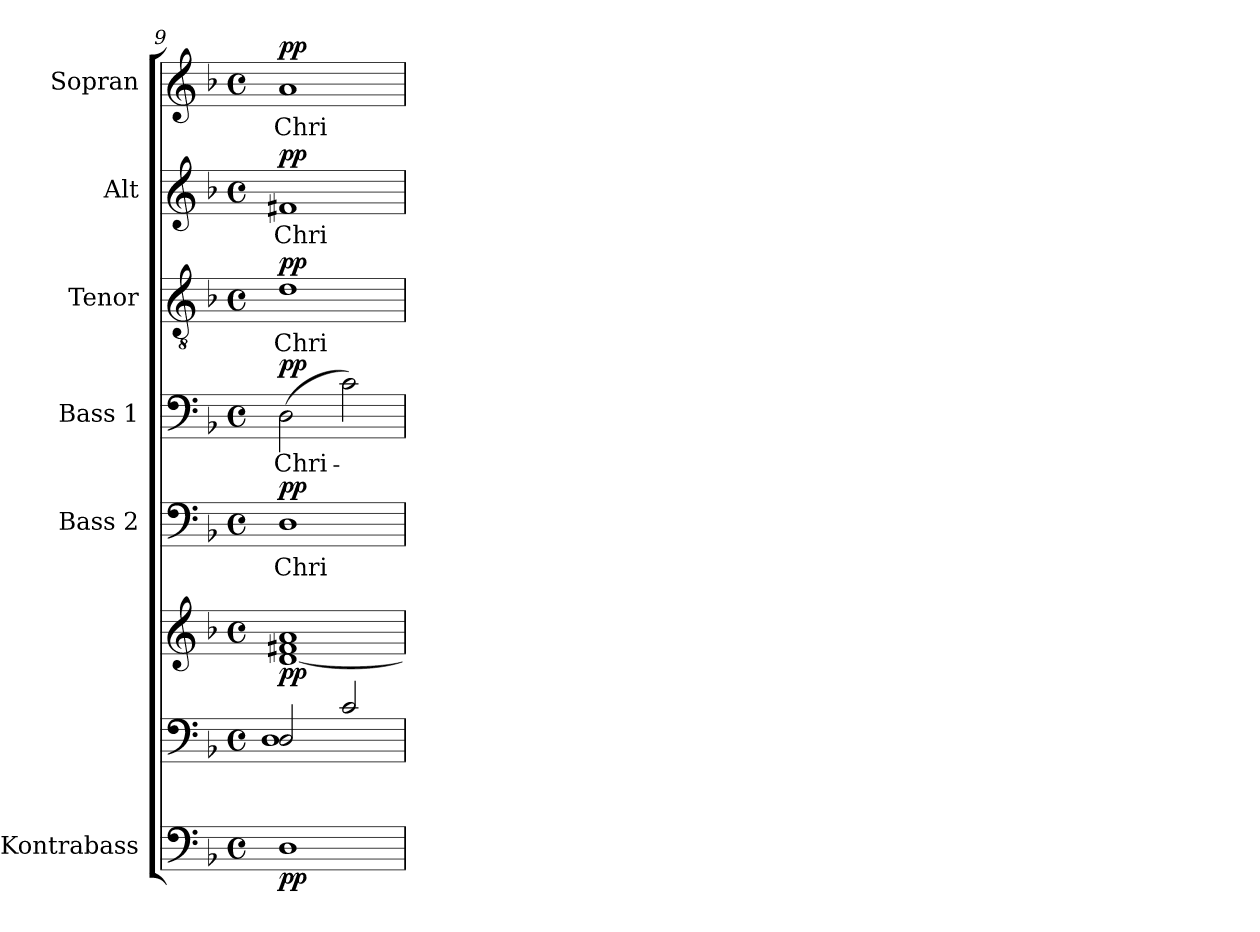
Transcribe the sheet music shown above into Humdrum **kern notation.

**kern	**dynam	**kern	**kern	**dynam	**kern	**text	**dynam	**kern	**text	**dynam	**kern	**text	**dynam	**kern	**text	**dynam	**kern	**text	**dynam
*part7	*part7	*part6	*part6	*part6	*part5	*part5	*part5	*part4	*part4	*part4	*part3	*part3	*part3	*part2	*part2	*part2	*part1	*part1	*part1
*staff8	*staff8	*staff7	*staff6	*staff6/7	*staff5	*staff5	*staff5	*staff4	*staff4	*staff4	*staff3	*staff3	*staff3	*staff2	*staff2	*staff2	*staff1	*staff1	*staff1
*I"Kontrabass	*	*	*	*	*I"Bass 2	*	*	*I"Bass 1	*	*	*I"Tenor	*	*	*I"Alt	*	*	*I"Sopran	*	*
*I'Kb.	*	*	*	*	*I'B. 2	*	*	*I'B. 1	*	*	*I'T.	*	*	*I'A.	*	*	*I'S.	*	*
*clefF4	*	*clefF4	*clefG2	*	*clefF4	*	*	*clefF4	*	*	*clefGv2	*	*	*clefG2	*	*	*clefG2	*	*
*ITrd7c12	*	*	*	*	*	*	*	*	*	*	*	*	*	*	*	*	*	*	*
*k[b-]	*	*k[b-]	*k[b-]	*	*k[b-]	*	*	*k[b-]	*	*	*k[b-]	*	*	*k[b-]	*	*	*k[b-]	*	*
*F:	*	*F:	*F:	*	*F:	*	*	*F:	*	*	*F:	*	*	*F:	*	*	*F:	*	*
*M4/4	*	*M4/4	*M4/4	*	*M4/4	*	*	*M4/4	*	*	*M4/4	*	*	*M4/4	*	*	*M4/4	*	*
*met(c)	*	*met(c)	*met(c)	*	*met(c)	*	*	*met(c)	*	*	*met(c)	*	*	*met(c)	*	*	*met(c)	*	*
=9	=9	=9	=9	=9	=9	=9	=9	=9	=9	=9	=9	=9	=9	=9	=9	=9	=9	=9	=9
*	*	*^	*^	*	*	*	*	*	*	*	*	*	*	*	*	*	*	*	*
!	!LO:DY:b	!	!	!	!	!LO:DY:b	!	!LO:LY:b	!LO:DY:a	!	!LO:LY:b	!LO:DY:a	!	!LO:LY:b	!LO:DY:a	!	!LO:LY:b	!LO:DY:a	!	!LO:LY:b	!LO:DY:a
1DD	pp	2D/	1D	1f#X 1a	[<1d	pp	1D	Chri-	pp	(>2D\	Chri-	pp	1d	Chri-	pp	1f#X	Chri-	pp	1a	Chri-	pp
.	.	2c/	.	.	.	.	.	.	.	2c\)	.	.	.	.	.	.	.	.	.	.	.
*	*	*v	*v	*	*	*	*	*	*	*	*	*	*	*	*	*	*	*	*	*	*
*	*	*	*v	*v	*	*	*	*	*	*	*	*	*	*	*	*	*	*	*	*
=	=	=	=	=	=	=	=	=	=	=	=	=	=	=	=	=	=	=	=
*-	*-	*-	*-	*-	*-	*-	*-	*-	*-	*-	*-	*-	*-	*-	*-	*-	*-	*-	*-
